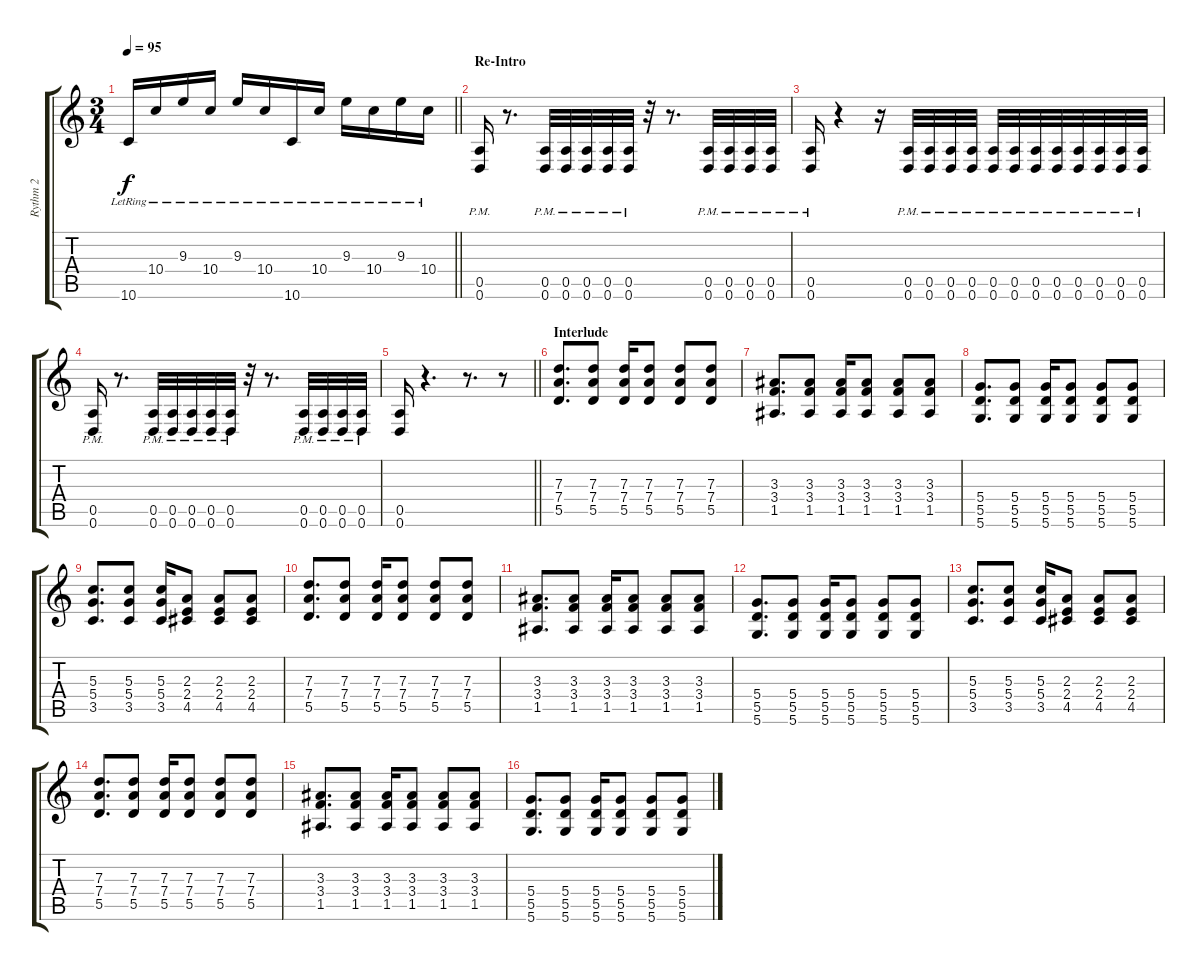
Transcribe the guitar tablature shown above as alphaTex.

\track ("Rythm 2" "Rythm 2") {instrument distortionguitar}
\staff {score tabs}
\tuning (E4 B3 G3 D3 A2 D2) {hide}
\ts (3 4)
\tempo 95
\clef g2
\barLineRight lightlight
\ks c
10.6{lr}.16{dy f} 10.4{lr}.16 9.3{lr}.16 10.4{lr}.16 9.3{lr}.16 10.4{lr}.16 10.6{lr}.16 10.4{lr}.16 9.3{lr}.16 10.4{lr}.16 9.3{lr}.16 10.4{lr}.16 |
\section ("" "Re-Intro")
(0.5{pm} 0.6{pm}).16{instrument distortionguitar} r.8{d} (0.5{pm} 0.6{pm}).32 (0.5{pm} 0.6{pm}).32 (0.5{pm} 0.6{pm}).32 (0.5{pm} 0.6{pm}).32 (0.5{pm} 0.6{pm}).32 r.32 r.8{d} (0.5{pm} 0.6{pm}).32 (0.5{pm} 0.6{pm}).32 (0.5{pm} 0.6{pm}).32 (0.5{pm} 0.6{pm}).32 |
(0.5{pm} 0.6{pm}).16 r.4 r.16 (0.5 0.6{pm}).32 (0.5 0.6{pm}).32 (0.5 0.6{pm}).32 (0.5 0.6{pm}).32 (0.5 0.6{pm}).32 (0.5 0.6{pm}).32 (0.5 0.6{pm}).32 (0.5 0.6{pm}).32 (0.5 0.6{pm}).32 (0.5 0.6{pm}).32 (0.5 0.6{pm}).32 (0.5 0.6{pm}).32 |
(0.5{pm} 0.6{pm}).16 r.8{d} (0.5{pm} 0.6{pm}).32 (0.5{pm} 0.6{pm}).32 (0.5{pm} 0.6{pm}).32 (0.5{pm} 0.6{pm}).32 (0.5{pm} 0.6{pm}).32 r.32 r.8{d} (0.5{pm} 0.6{pm}).32 (0.5{pm} 0.6{pm}).32 (0.5{pm} 0.6{pm}).32 (0.5{pm} 0.6{pm}).32 |
\barLineRight lightlight
(0.5 0.6).16 r.4{d} r.8{d} r.8 |
\section ("" "Interlude")
(7.3 7.4 5.5).8{d} (7.3 7.4 5.5).8 (7.3 7.4 5.5).16 (7.3 7.4 5.5).8 (7.3 7.4 5.5).8 (7.3 7.4 5.5).8 |
(3.3 3.4 1.5).8{d} (3.3 3.4 1.5).8 (3.3 3.4 1.5).16 (3.3 3.4 1.5).8 (3.3 3.4 1.5).8 (3.3 3.4 1.5).8 |
(5.4 5.5 5.6).8{d} (5.4 5.5 5.6).8 (5.4 5.5 5.6).16 (5.4 5.5 5.6).8 (5.4 5.5 5.6).8 (5.4 5.5 5.6).8 |
(5.3 5.4 3.5).8{d} (5.3 5.4 3.5).8 (5.3 5.4 3.5).16 (2.3 2.4 4.5).8 (2.3 2.4 4.5).8 (2.3 2.4 4.5).8 |
(7.3 7.4 5.5).8{d} (7.3 7.4 5.5).8 (7.3 7.4 5.5).16 (7.3 7.4 5.5).8 (7.3 7.4 5.5).8 (7.3 7.4 5.5).8 |
(3.3 3.4 1.5).8{d} (3.3 3.4 1.5).8 (3.3 3.4 1.5).16 (3.3 3.4 1.5).8 (3.3 3.4 1.5).8 (3.3 3.4 1.5).8 |
(5.4 5.5 5.6).8{d} (5.4 5.5 5.6).8 (5.4 5.5 5.6).16 (5.4 5.5 5.6).8 (5.4 5.5 5.6).8 (5.4 5.5 5.6).8 |
(5.3 5.4 3.5).8{d} (5.3 5.4 3.5).8 (5.3 5.4 3.5).16 (2.3 2.4 4.5).8 (2.3 2.4 4.5).8 (2.3 2.4 4.5).8 |
(7.3 7.4 5.5).8{d} (7.3 7.4 5.5).8 (7.3 7.4 5.5).16 (7.3 7.4 5.5).8 (7.3 7.4 5.5).8 (7.3 7.4 5.5).8 |
(3.3 3.4 1.5).8{d} (3.3 3.4 1.5).8 (3.3 3.4 1.5).16 (3.3 3.4 1.5).8 (3.3 3.4 1.5).8 (3.3 3.4 1.5).8 |
(5.4 5.5 5.6).8{d} (5.4 5.5 5.6).8 (5.4 5.5 5.6).16 (5.4 5.5 5.6).8 (5.4 5.5 5.6).8 (5.4 5.5 5.6).8
